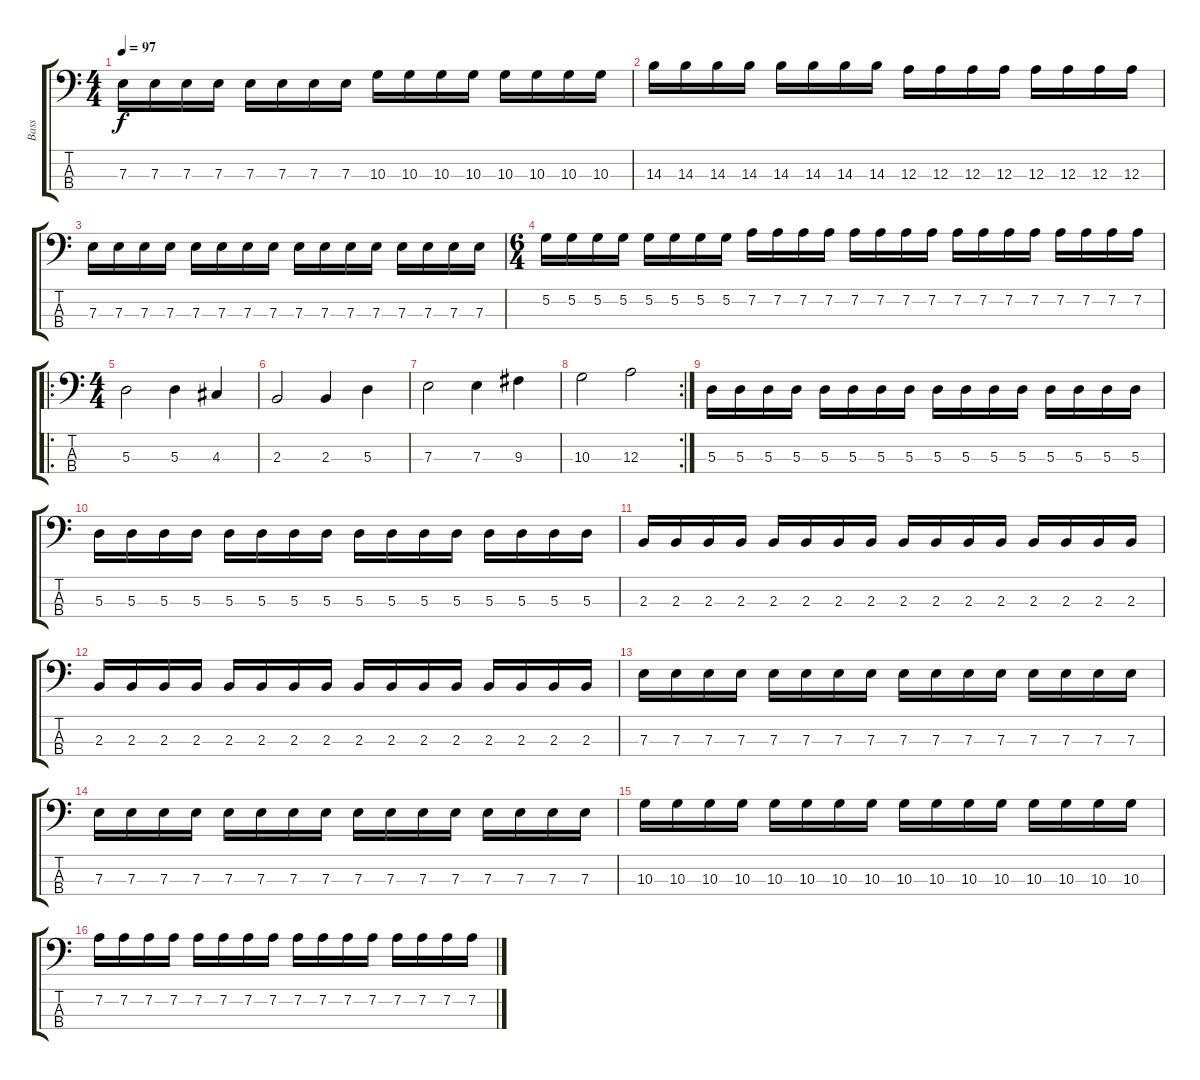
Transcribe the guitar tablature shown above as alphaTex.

\track ("Bass" "Bass") {instrument electricbassfinger}
\staff {score tabs}
\tuning (G2 D2 A1 E1) {hide}
\ts (4 4)
\tempo 97
\clef f4
\ks c
7.3.16{dy f} 7.3.16 7.3.16 7.3.16 7.3.16 7.3.16 7.3.16 7.3.16 10.3.16 10.3.16 10.3.16 10.3.16 10.3.16 10.3.16 10.3.16 10.3.16 |
14.3.16 14.3.16 14.3.16 14.3.16 14.3.16 14.3.16 14.3.16 14.3.16 12.3.16 12.3.16 12.3.16 12.3.16 12.3.16 12.3.16 12.3.16 12.3.16 |
7.3.16 7.3.16 7.3.16 7.3.16 7.3.16 7.3.16 7.3.16 7.3.16 7.3.16 7.3.16 7.3.16 7.3.16 7.3.16 7.3.16 7.3.16 7.3.16 |
\ts (6 4)
5.2.16 5.2.16 5.2.16 5.2.16 5.2.16 5.2.16 5.2.16 5.2.16 7.2.16 7.2.16 7.2.16 7.2.16 7.2.16 7.2.16 7.2.16 7.2.16 7.2.16 7.2.16 7.2.16 7.2.16 7.2.16 7.2.16 7.2.16 7.2.16 |
\ro
\ts (4 4)
5.3.2 5.3.4 4.3.4 |
2.3.2 2.3.4 5.3.4 |
7.3.2 7.3.4 9.3.4 |
\rc 2
10.3.2 12.3.2 |
5.3.16 5.3.16 5.3.16 5.3.16 5.3.16 5.3.16 5.3.16 5.3.16 5.3.16 5.3.16 5.3.16 5.3.16 5.3.16 5.3.16 5.3.16 5.3.16 |
5.3.16 5.3.16 5.3.16 5.3.16 5.3.16 5.3.16 5.3.16 5.3.16 5.3.16 5.3.16 5.3.16 5.3.16 5.3.16 5.3.16 5.3.16 5.3.16 |
2.3.16 2.3.16 2.3.16 2.3.16 2.3.16 2.3.16 2.3.16 2.3.16 2.3.16 2.3.16 2.3.16 2.3.16 2.3.16 2.3.16 2.3.16 2.3.16 |
2.3.16 2.3.16 2.3.16 2.3.16 2.3.16 2.3.16 2.3.16 2.3.16 2.3.16 2.3.16 2.3.16 2.3.16 2.3.16 2.3.16 2.3.16 2.3.16 |
7.3.16 7.3.16 7.3.16 7.3.16 7.3.16 7.3.16 7.3.16 7.3.16 7.3.16 7.3.16 7.3.16 7.3.16 7.3.16 7.3.16 7.3.16 7.3.16 |
7.3.16 7.3.16 7.3.16 7.3.16 7.3.16 7.3.16 7.3.16 7.3.16 7.3.16 7.3.16 7.3.16 7.3.16 7.3.16 7.3.16 7.3.16 7.3.16 |
10.3.16 10.3.16 10.3.16 10.3.16 10.3.16 10.3.16 10.3.16 10.3.16 10.3.16 10.3.16 10.3.16 10.3.16 10.3.16 10.3.16 10.3.16 10.3.16 |
7.2.16 7.2.16 7.2.16 7.2.16 7.2.16 7.2.16 7.2.16 7.2.16 7.2.16 7.2.16 7.2.16 7.2.16 7.2.16 7.2.16 7.2.16 7.2.16
